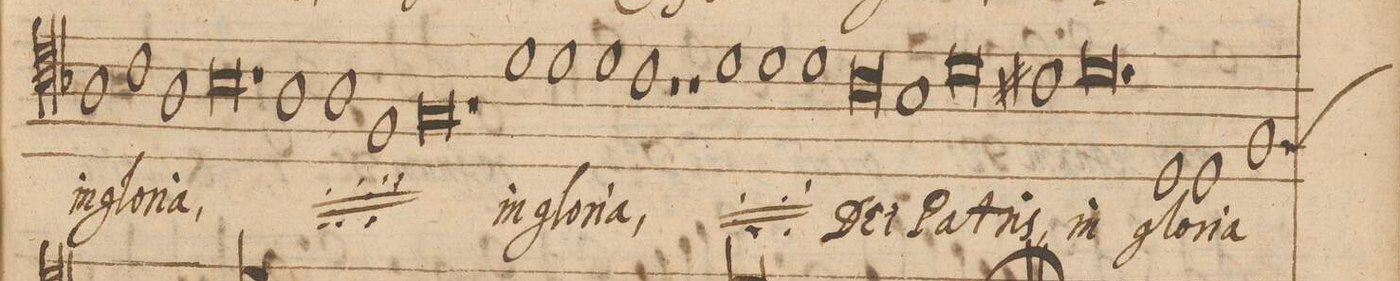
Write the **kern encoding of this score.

**kern	**text
*I"TENOR	*
*clefC4	*
*k[b-]	*
*met(3)	*
*M3/1	*
1A	in
1c	glo-
1A	-ri-
=111-	=111-
0.B-	-a,
=112-	=112-
*	*ij
1A	in
1A	glo-
1F	-ri-
=113-	=113-
0.G	-a,
*	*Xij
=114-	=114-
1d	in
1d	glo-
1d	-ri-
=115-	=115-
1c	-a,
1r	.
1r	.
=116-	=116-
*	*ij
1d	in
1d	glo-
1d	-ri-
=117-	=117-
0c	-a,
*	*Xij
1B-	DE-
=118-	=118-
0d	-i
1c#X	Pa-
=119-	=119-
0.d	-tris,
=120-	=120-
1D	in
1D	glo-
1F	-ri-
*custos:F	*
=121-	=121-
*-	*-
